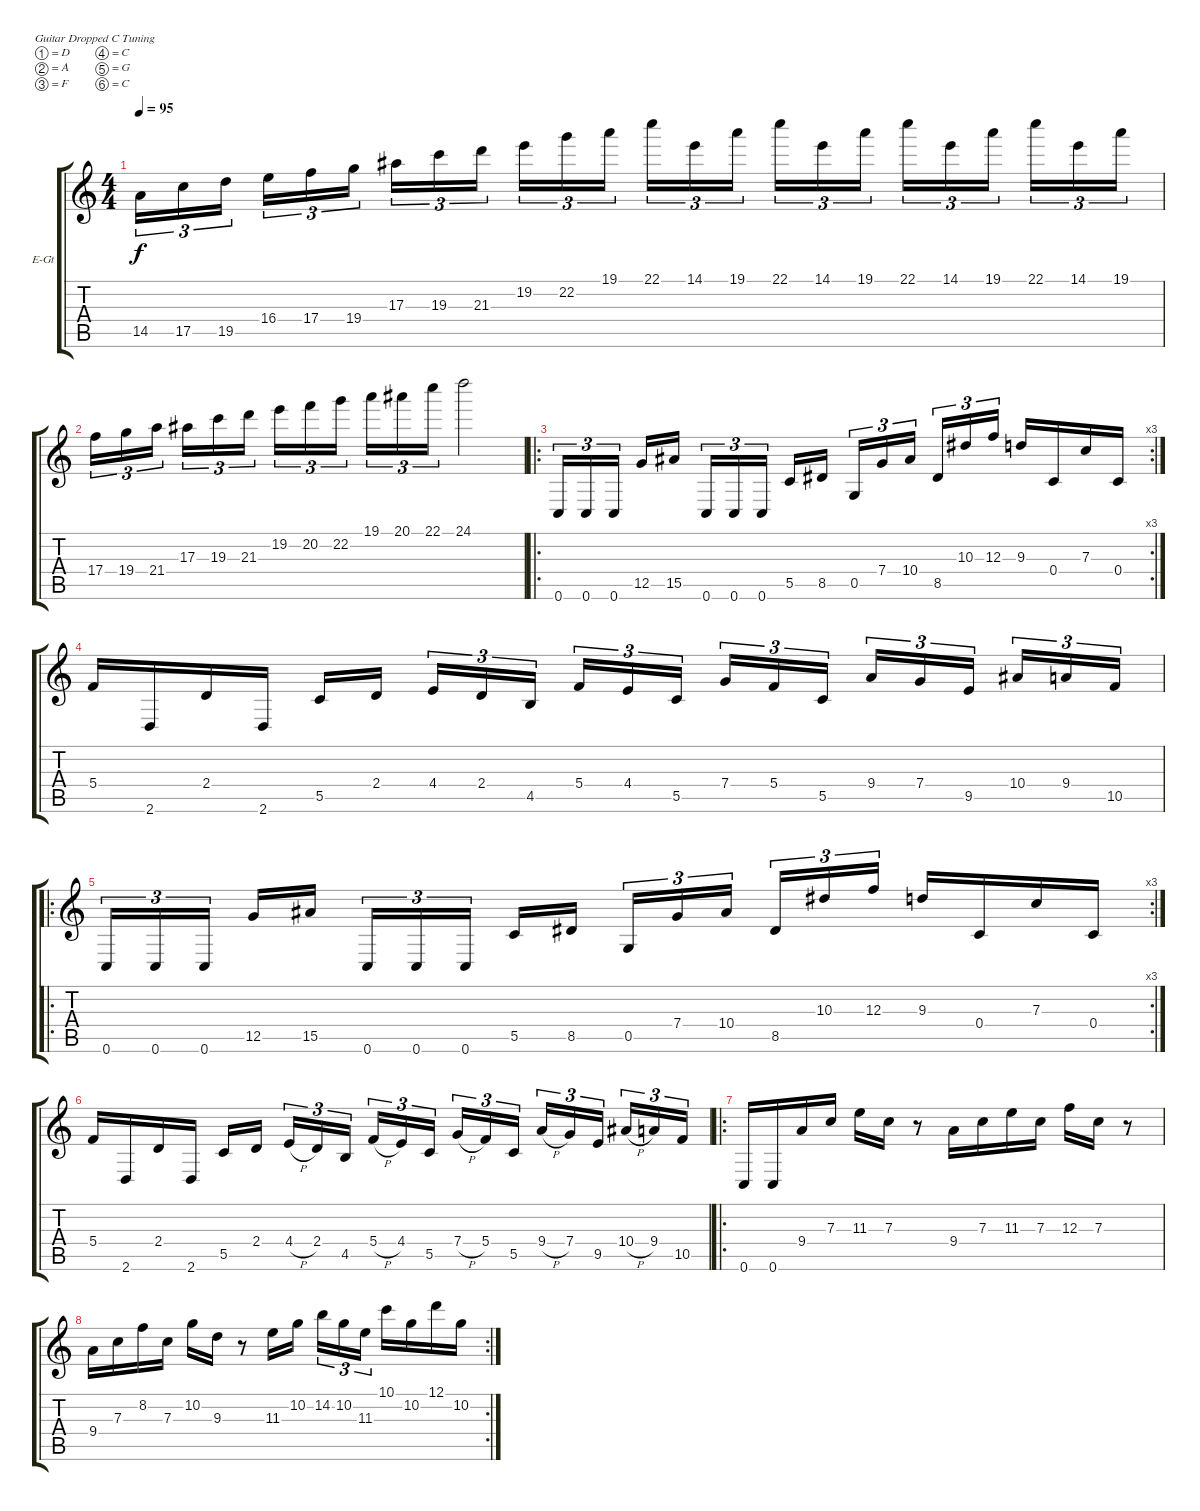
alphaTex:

\bracketExtendMode groupsimilarinstruments
\firstSystemTrackNameOrientation horizontal
\otherSystemsTrackNameOrientation horizontal
\track ("Distorto" "E-Gt") {solo instrument distortionguitar}
\staff {score tabs}
\tuning (D4 A3 F3 C3 G2 C2)
\ts (4 4)
\tempo 95
\clef g2
\ks c
14.5.16{tu (3 2) dy f} 17.5.16{tu (3 2)} 19.5.16{tu (3 2)} 16.4.16{tu (3 2)} 17.4.16{tu (3 2)} 19.4.16{tu (3 2)} 17.3.16{tu (3 2)} 19.3.16{tu (3 2)} 21.3.16{tu (3 2)} 19.2.16{tu (3 2)} 22.2.16{tu (3 2)} 19.1.16{tu (3 2)} 22.1.16{tu (3 2)} 14.1.16{tu (3 2)} 19.1.16{tu (3 2)} 22.1.16{tu (3 2)} 14.1.16{tu (3 2)} 19.1.16{tu (3 2)} 22.1.16{tu (3 2)} 14.1.16{tu (3 2)} 19.1.16{tu (3 2)} 22.1.16{tu (3 2)} 14.1.16{tu (3 2)} 19.1.16{tu (3 2)} |
17.4.16{tu (3 2)} 19.4.16{tu (3 2)} 21.4.16{tu (3 2)} 17.3.16{tu (3 2)} 19.3.16{tu (3 2)} 21.3.16{tu (3 2)} 19.2.16{tu (3 2)} 20.2.16{tu (3 2)} 22.2.16{tu (3 2)} 19.1.16{tu (3 2)} 20.1.16{tu (3 2)} 22.1.16{tu (3 2)} 24.1.2 |
\ro
\rc 3
0.6.16{tu (3 2)} 0.6.16{tu (3 2)} 0.6.16{tu (3 2)} 12.5.16 15.5.16 0.6.16{tu (3 2)} 0.6.16{tu (3 2)} 0.6.16{tu (3 2)} 5.5.16 8.5.16 0.5.16{tu (3 2)} 7.4.16{tu (3 2)} 10.4.16{tu (3 2)} 8.5.16{tu (3 2)} 10.3.16{tu (3 2)} 12.3.16{tu (3 2)} 9.3.16 0.4.16 7.3.16 0.4.16 |
5.4.16 2.6.16 2.4.16 2.6.16 5.5.16 2.4.16 4.4.16{tu (3 2)} 2.4.16{tu (3 2)} 4.5.16{tu (3 2)} 5.4.16{tu (3 2)} 4.4.16{tu (3 2)} 5.5.16{tu (3 2)} 7.4.16{tu (3 2)} 5.4.16{tu (3 2)} 5.5.16{tu (3 2)} 9.4.16{tu (3 2)} 7.4.16{tu (3 2)} 9.5.16{tu (3 2)} 10.4.16{tu (3 2)} 9.4.16{tu (3 2)} 10.5.16{tu (3 2)} |
\ro
\rc 3
0.6.16{tu (3 2)} 0.6.16{tu (3 2)} 0.6.16{tu (3 2)} 12.5.16 15.5.16 0.6.16{tu (3 2)} 0.6.16{tu (3 2)} 0.6.16{tu (3 2)} 5.5.16 8.5.16 0.5.16{tu (3 2)} 7.4.16{tu (3 2)} 10.4.16{tu (3 2)} 8.5.16{tu (3 2)} 10.3.16{tu (3 2)} 12.3.16{tu (3 2)} 9.3.16 0.4.16 7.3.16 0.4.16 |
5.4.16 2.6.16 2.4.16 2.6.16 5.5.16 2.4.16 4.4{h}.16{tu (3 2)} 2.4.16{tu (3 2)} 4.5.16{tu (3 2)} 5.4{h}.16{tu (3 2)} 4.4.16{tu (3 2)} 5.5.16{tu (3 2)} 7.4{h}.16{tu (3 2)} 5.4.16{tu (3 2)} 5.5.16{tu (3 2)} 9.4{h}.16{tu (3 2)} 7.4.16{tu (3 2)} 9.5.16{tu (3 2)} 10.4{h}.16{tu (3 2)} 9.4.16{tu (3 2)} 10.5.16{tu (3 2)} |
\ro
0.6.16 0.6.16 9.4.16 7.3.16 11.3.16 7.3.16 r.8 9.4.16 7.3.16 11.3.16 7.3.16 12.3.16 7.3.16 r.8 |
\rc 2
9.4.16 7.3.16 8.2.16 7.3.16 10.2.16 9.3.16 r.8 11.3.16 10.2.16 14.2.16{tu (3 2)} 10.2.16{tu (3 2)} 11.3.16{tu (3 2)} 10.1.16 10.2.16 12.1.16 10.2.16
